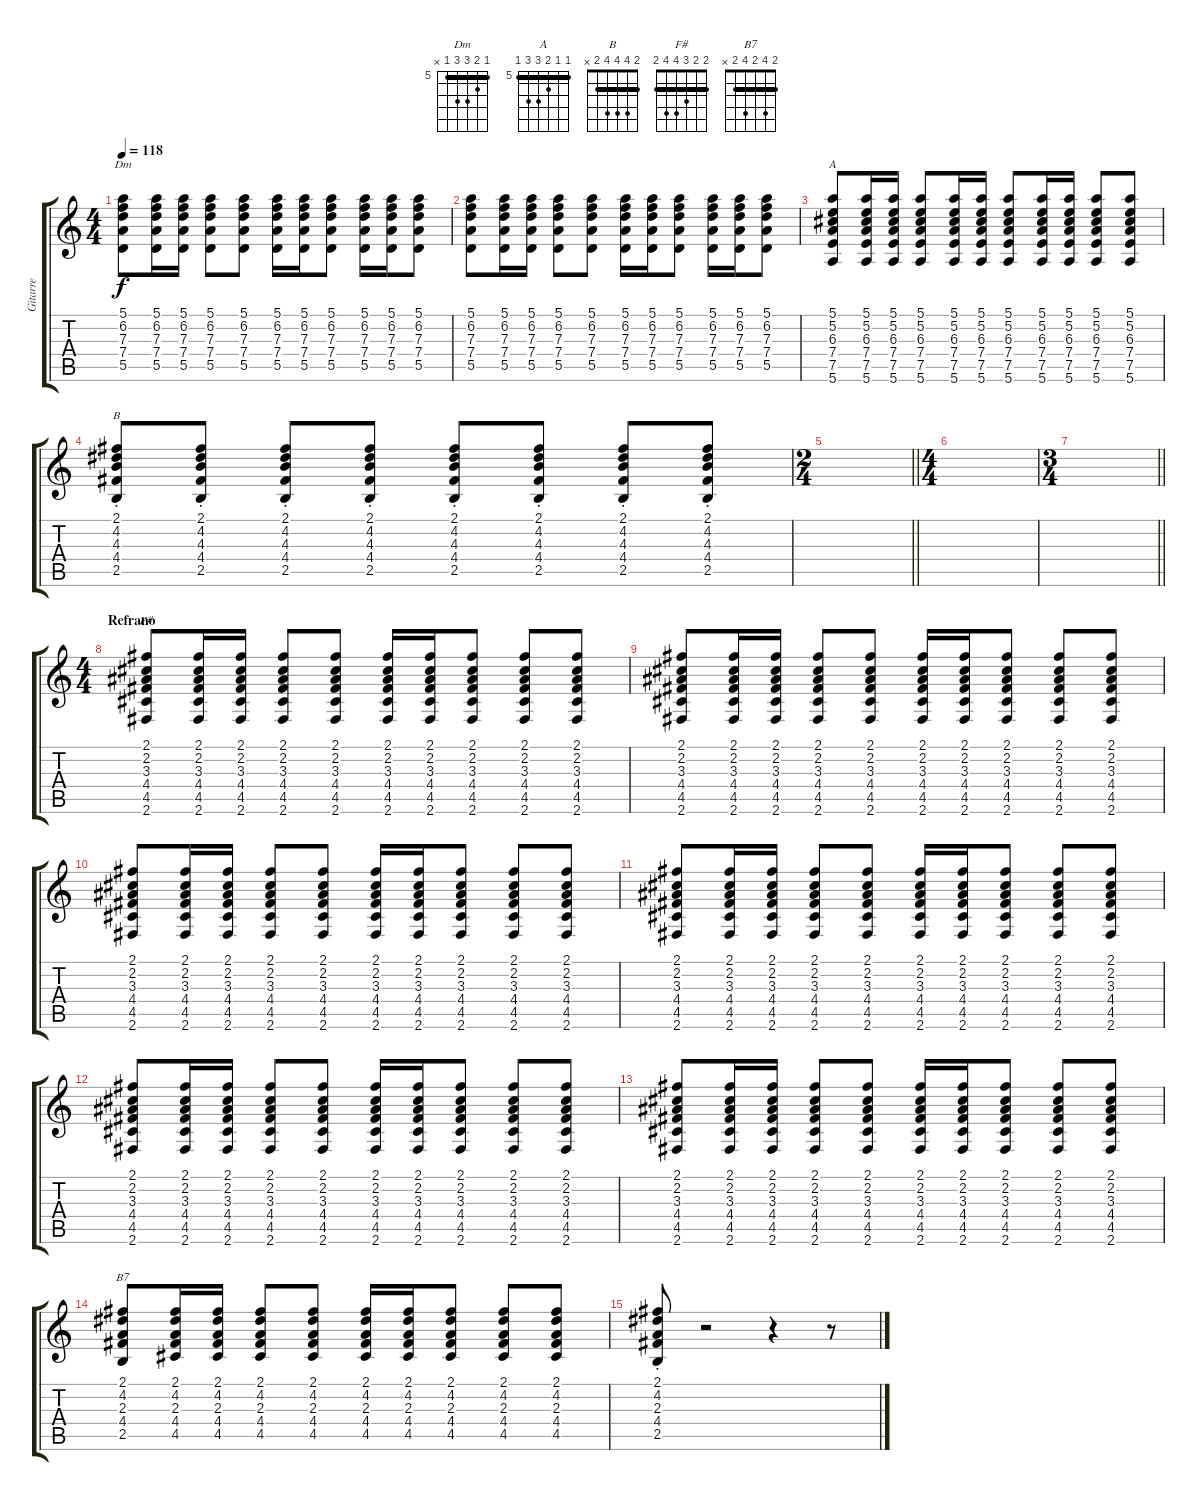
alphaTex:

\track ("Gitarre" "Gitarre") {instrument electricguitarclean}
\staff {score tabs}
\tuning (E4 B3 G3 D3 A2 E2) {hide}
\chord ("Dm" 5 6 7 7 5 x) {firstfret 5 barre 5}
\chord ("A" 5 5 6 7 7 5) {firstfret 5 barre 5}
\chord ("B" 2 4 4 4 2 x) {barre 2}
\chord ("F#" 2 2 3 4 4 2) {barre 2}
\chord ("B7" 2 4 2 4 2 x) {barre 2}
\ts (4 4)
\tempo 118
\clef g2
\ks c
(5.1 6.2 7.3 7.4 5.5).8{ch "Dm" dy f} (5.1 6.2 7.3 7.4 5.5).16 (5.1 6.2 7.3 7.4 5.5).16 (5.1 6.2 7.3 7.4 5.5).8 (5.1 6.2 7.3 7.4 5.5).8 (5.1 6.2 7.3 7.4 5.5).16 (5.1 6.2 7.3 7.4 5.5).16 (5.1 6.2 7.3 7.4 5.5).8 (5.1 6.2 7.3 7.4 5.5).16 (5.1 6.2 7.3 7.4 5.5).16 (5.1 6.2 7.3 7.4 5.5).8 |
(5.1 6.2 7.3 7.4 5.5).8 (5.1 6.2 7.3 7.4 5.5).16 (5.1 6.2 7.3 7.4 5.5).16 (5.1 6.2 7.3 7.4 5.5).8 (5.1 6.2 7.3 7.4 5.5).8 (5.1 6.2 7.3 7.4 5.5).16 (5.1 6.2 7.3 7.4 5.5).16 (5.1 6.2 7.3 7.4 5.5).8 (5.1 6.2 7.3 7.4 5.5).16 (5.1 6.2 7.3 7.4 5.5).16 (5.1 6.2 7.3 7.4 5.5).8 |
(5.1 5.2 6.3 7.4 7.5 5.6).8{ch "A"} (5.1 5.2 6.3 7.4 7.5 5.6).16 (5.1 5.2 6.3 7.4 7.5 5.6).16 (5.1 5.2 6.3 7.4 7.5 5.6).8 (5.1 5.2 6.3 7.4 7.5 5.6).16 (5.1 5.2 6.3 7.4 7.5 5.6).16 (5.1 5.2 6.3 7.4 7.5 5.6).8 (5.1 5.2 6.3 7.4 7.5 5.6).16 (5.1 5.2 6.3 7.4 7.5 5.6).16 (5.1 5.2 6.3 7.4 7.5 5.6).8 (5.1 5.2 6.3 7.4 7.5 5.6).8 |
(2.1{st} 4.2{st} 4.3{st} 4.4{st} 2.5{st}).8{ch "B"} (2.1{st} 4.2{st} 4.3{st} 4.4{st} 2.5{st}).8 (2.1{st} 4.2{st} 4.3{st} 4.4{st} 2.5{st}).8 (2.1{st} 4.2{st} 4.3{st} 4.4{st} 2.5{st}).8 (2.1{st} 4.2{st} 4.3{st} 4.4{st} 2.5{st}).8 (2.1{st} 4.2{st} 4.3{st} 4.4{st} 2.5{st}).8 (2.1{st} 4.2{st} 4.3{st} 4.4{st} 2.5{st}).8 (2.1{st} 4.2{st} 4.3{st} 4.4{st} 2.5{st}).8 |
\ts (2 4)
\barLineRight lightlight
|
\ts (4 4)
|
\ts (3 4)
\barLineRight lightlight
|
\ts (4 4)
\section ("" "Refrano")
(2.1 2.2 3.3 4.4 4.5 2.6).8{ch "F#"} (2.1 2.2 3.3 4.4 4.5 2.6).16 (2.1 2.2 3.3 4.4 4.5 2.6).16 (2.1 2.2 3.3 4.4 4.5 2.6).8 (2.1 2.2 3.3 4.4 4.5 2.6).8 (2.1 2.2 3.3 4.4 4.5 2.6).16 (2.1 2.2 3.3 4.4 4.5 2.6).16 (2.1 2.2 3.3 4.4 4.5 2.6).8 (2.1 2.2 3.3 4.4 4.5 2.6).8 (2.1 2.2 3.3 4.4 4.5 2.6).8 |
(2.1 2.2 3.3 4.4 4.5 2.6).8 (2.1 2.2 3.3 4.4 4.5 2.6).16 (2.1 2.2 3.3 4.4 4.5 2.6).16 (2.1 2.2 3.3 4.4 4.5 2.6).8 (2.1 2.2 3.3 4.4 4.5 2.6).8 (2.1 2.2 3.3 4.4 4.5 2.6).16 (2.1 2.2 3.3 4.4 4.5 2.6).16 (2.1 2.2 3.3 4.4 4.5 2.6).8 (2.1 2.2 3.3 4.4 4.5 2.6).8 (2.1 2.2 3.3 4.4 4.5 2.6).8 |
(2.1 2.2 3.3 4.4 4.5 2.6).8 (2.1 2.2 3.3 4.4 4.5 2.6).16 (2.1 2.2 3.3 4.4 4.5 2.6).16 (2.1 2.2 3.3 4.4 4.5 2.6).8 (2.1 2.2 3.3 4.4 4.5 2.6).8 (2.1 2.2 3.3 4.4 4.5 2.6).16 (2.1 2.2 3.3 4.4 4.5 2.6).16 (2.1 2.2 3.3 4.4 4.5 2.6).8 (2.1 2.2 3.3 4.4 4.5 2.6).8 (2.1 2.2 3.3 4.4 4.5 2.6).8 |
(2.1 2.2 3.3 4.4 4.5 2.6).8 (2.1 2.2 3.3 4.4 4.5 2.6).16 (2.1 2.2 3.3 4.4 4.5 2.6).16 (2.1 2.2 3.3 4.4 4.5 2.6).8 (2.1 2.2 3.3 4.4 4.5 2.6).8 (2.1 2.2 3.3 4.4 4.5 2.6).16 (2.1 2.2 3.3 4.4 4.5 2.6).16 (2.1 2.2 3.3 4.4 4.5 2.6).8 (2.1 2.2 3.3 4.4 4.5 2.6).8 (2.1 2.2 3.3 4.4 4.5 2.6).8 |
(2.1 2.2 3.3 4.4 4.5 2.6).8 (2.1 2.2 3.3 4.4 4.5 2.6).16 (2.1 2.2 3.3 4.4 4.5 2.6).16 (2.1 2.2 3.3 4.4 4.5 2.6).8 (2.1 2.2 3.3 4.4 4.5 2.6).8 (2.1 2.2 3.3 4.4 4.5 2.6).16 (2.1 2.2 3.3 4.4 4.5 2.6).16 (2.1 2.2 3.3 4.4 4.5 2.6).8 (2.1 2.2 3.3 4.4 4.5 2.6).8 (2.1 2.2 3.3 4.4 4.5 2.6).8 |
(2.1 2.2 3.3 4.4 4.5 2.6).8 (2.1 2.2 3.3 4.4 4.5 2.6).16 (2.1 2.2 3.3 4.4 4.5 2.6).16 (2.1 2.2 3.3 4.4 4.5 2.6).8 (2.1 2.2 3.3 4.4 4.5 2.6).8 (2.1 2.2 3.3 4.4 4.5 2.6).16 (2.1 2.2 3.3 4.4 4.5 2.6).16 (2.1 2.2 3.3 4.4 4.5 2.6).8 (2.1 2.2 3.3 4.4 4.5 2.6).8 (2.1 2.2 3.3 4.4 4.5 2.6).8 |
(2.1 4.2 2.3 4.4 2.5).8{ch "B7"} (2.1 4.2 2.3 4.4 4.5).16 (2.1 4.2 2.3 4.4 4.5).16 (2.1 4.2 2.3 4.4 4.5).8 (2.1 4.2 2.3 4.4 4.5).8 (2.1 4.2 2.3 4.4 4.5).16 (2.1 4.2 2.3 4.4 4.5).16 (2.1 4.2 2.3 4.4 4.5).8 (2.1 4.2 2.3 4.4 4.5).8 (2.1 4.2 2.3 4.4 4.5).8 |
(2.1{st} 4.2{st} 2.3{st} 4.4{st} 2.5{st}).8 r.2 r.4 r.8
